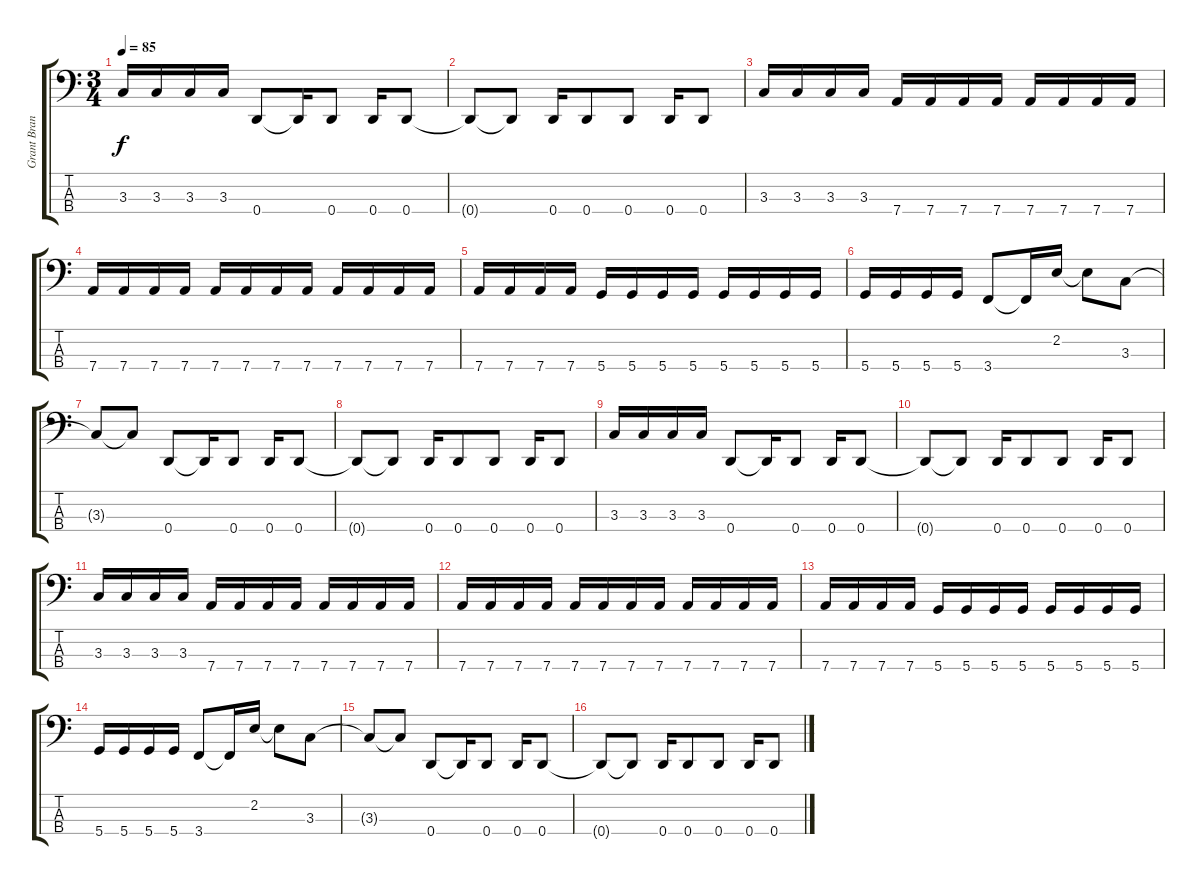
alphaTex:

\track ("Grant Brandell" "Grant Bran") {instrument electricbassfinger}
\staff {score tabs}
\tuning (G2 D2 A1 D1) {hide}
\ts (3 4)
\tempo 85
\clef f4
\ks c
3.3.16{dy f} 3.3.16 3.3.16 3.3.16 0.4.8 0.4{t}.16 0.4.8 0.4.16 0.4.8 |
0.4{t}.8 0.4{t}.8 0.4.16 0.4.8 0.4.8 0.4.16 0.4.8 |
3.3.16 3.3.16 3.3.16 3.3.16 7.4.16 7.4.16 7.4.16 7.4.16 7.4.16 7.4.16 7.4.16 7.4.16 |
7.4.16 7.4.16 7.4.16 7.4.16 7.4.16 7.4.16 7.4.16 7.4.16 7.4.16 7.4.16 7.4.16 7.4.16 |
7.4.16 7.4.16 7.4.16 7.4.16 5.4.16 5.4.16 5.4.16 5.4.16 5.4.16 5.4.16 5.4.16 5.4.16 |
5.4.16 5.4.16 5.4.16 5.4.16 3.4.8 3.4{t}.16 2.2.16 2.2{t}.8 3.3.8 |
3.3{t}.8 3.3{t}.8 0.4.8 0.4{t}.16 0.4.8 0.4.16 0.4.8 |
0.4{t}.8 0.4{t}.8 0.4.16 0.4.8 0.4.8 0.4.16 0.4.8 |
3.3.16 3.3.16 3.3.16 3.3.16 0.4.8 0.4{t}.16 0.4.8 0.4.16 0.4.8 |
0.4{t}.8 0.4{t}.8 0.4.16 0.4.8 0.4.8 0.4.16 0.4.8 |
3.3.16 3.3.16 3.3.16 3.3.16 7.4.16 7.4.16 7.4.16 7.4.16 7.4.16 7.4.16 7.4.16 7.4.16 |
7.4.16 7.4.16 7.4.16 7.4.16 7.4.16 7.4.16 7.4.16 7.4.16 7.4.16 7.4.16 7.4.16 7.4.16 |
7.4.16 7.4.16 7.4.16 7.4.16 5.4.16 5.4.16 5.4.16 5.4.16 5.4.16 5.4.16 5.4.16 5.4.16 |
5.4.16 5.4.16 5.4.16 5.4.16 3.4.8 3.4{t}.16 2.2.16 2.2{t}.8 3.3.8 |
3.3{t}.8 3.3{t}.8 0.4.8 0.4{t}.16 0.4.8 0.4.16 0.4.8 |
0.4{t}.8 0.4{t}.8 0.4.16 0.4.8 0.4.8 0.4.16 0.4.8
